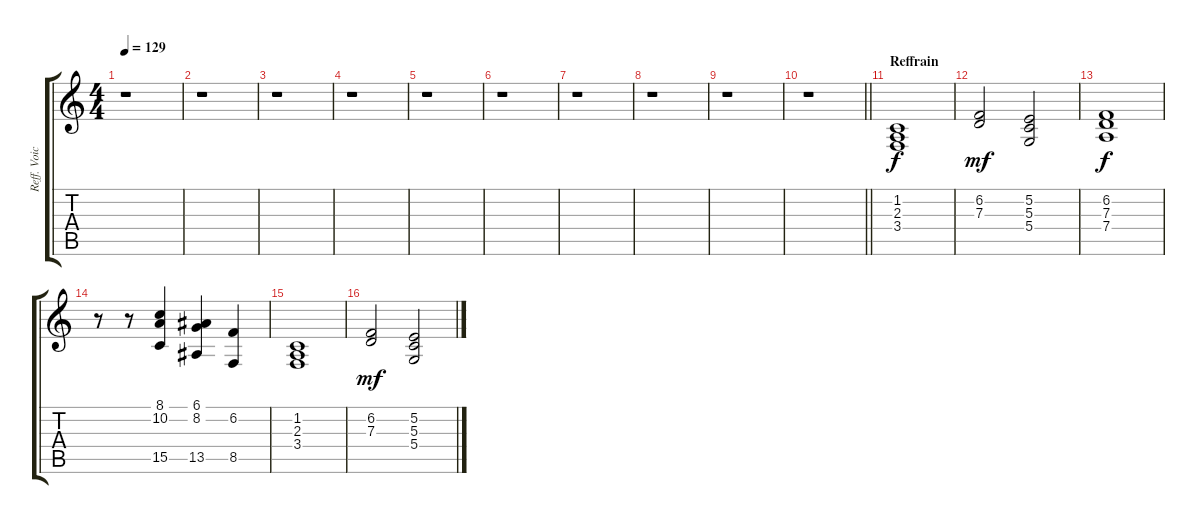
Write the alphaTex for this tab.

\track ("Reff. Voices " "Reff. Voic") {instrument choiraahs}
\staff {score tabs}
\tuning (E4 B3 G3 D3 A2 E2) {hide}
\ts (4 4)
\tempo 129
\clef g2
\ks c
r.1{dy f} |
r.1 |
r.1 |
r.1 |
r.1 |
r.1 |
r.1 |
r.1 |
r.1 |
\barLineRight lightlight
r.1 |
\section ("" "Reffrain")
(1.2 2.3 3.4).1 |
(6.2 7.3).2{dy mf} (5.2 5.3 5.4).2 |
(6.2 7.3 7.4).1{dy f} |
r.8 r.8 (8.1 10.2 15.5).4 (6.1 8.2 13.5).4 (6.2 8.5).4 |
(1.2 2.3 3.4).1 |
(6.2 7.3).2{dy mf} (5.2 5.3 5.4).2
